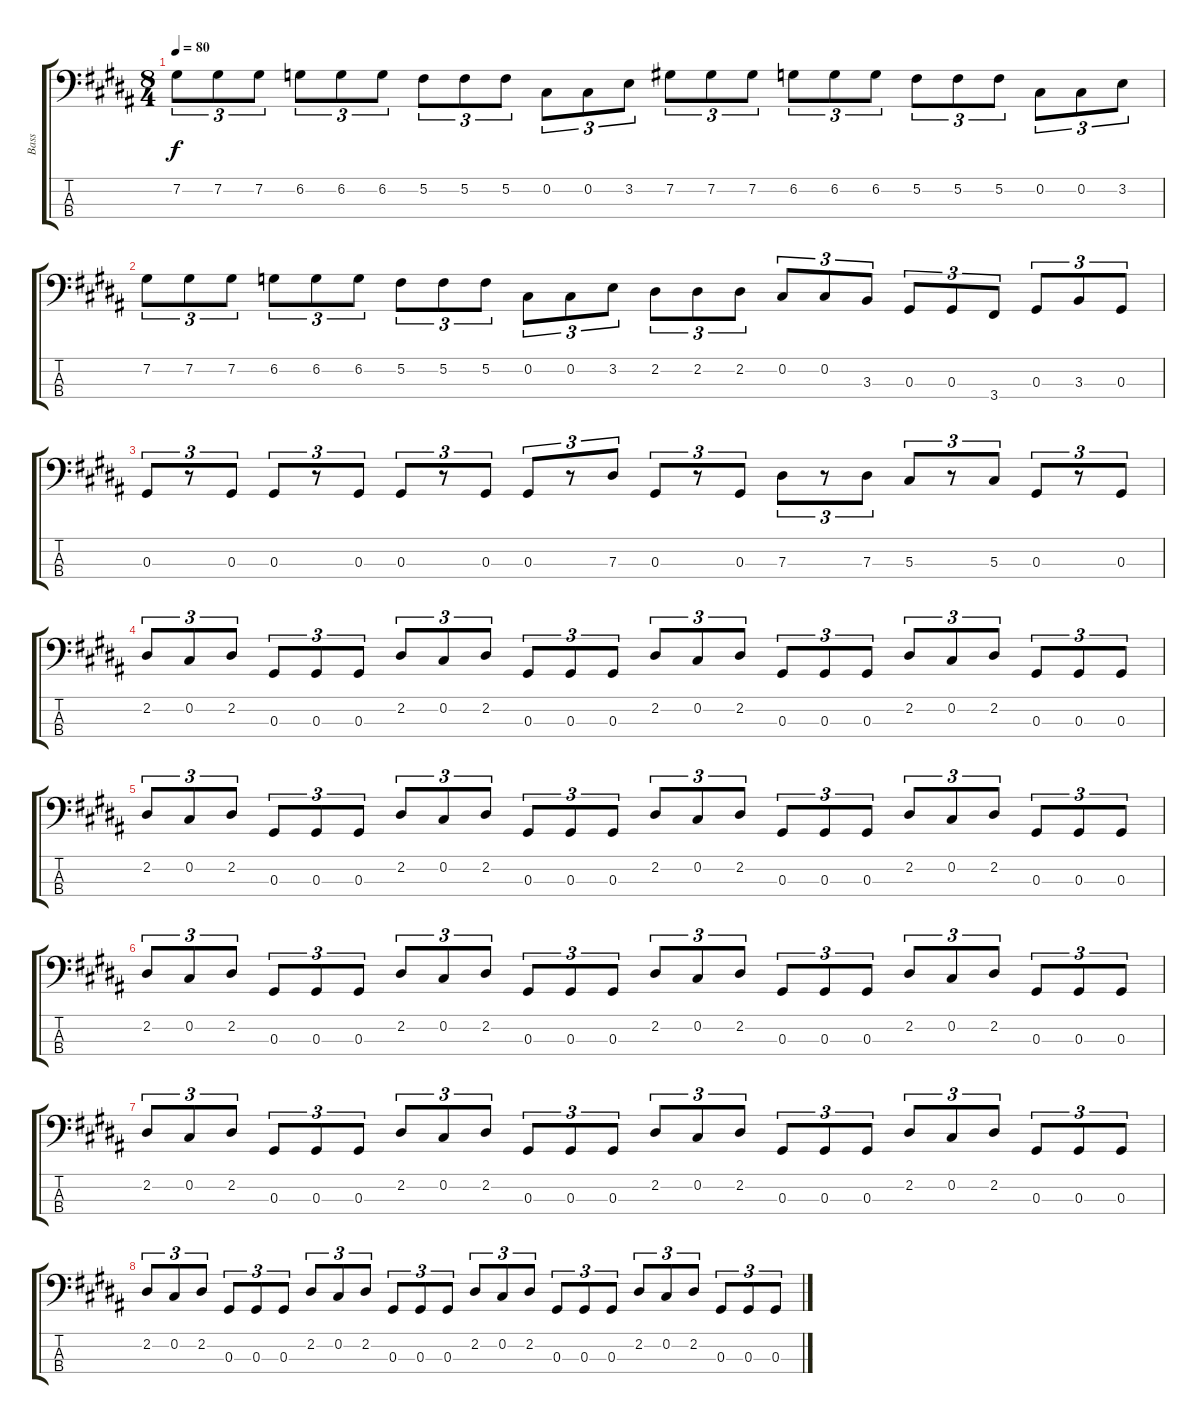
\track ("Bass" "Bass") {instrument electricbassfinger}
\staff {score tabs}
\tuning (Gb2 Db2 Ab1 Eb1) {hide}
\ts (8 4)
\tempo 80
\clef f4
\ks g#minor
7.2.8{tu (3 2) dy f} 7.2.8{tu (3 2)} 7.2.8{tu (3 2)} 6.2.8{tu (3 2)} 6.2.8{tu (3 2)} 6.2.8{tu (3 2)} 5.2.8{tu (3 2)} 5.2.8{tu (3 2)} 5.2.8{tu (3 2)} 0.2.8{tu (3 2)} 0.2.8{tu (3 2)} 3.2.8{tu (3 2)} 7.2.8{tu (3 2)} 7.2.8{tu (3 2)} 7.2.8{tu (3 2)} 6.2.8{tu (3 2)} 6.2.8{tu (3 2)} 6.2.8{tu (3 2)} 5.2.8{tu (3 2)} 5.2.8{tu (3 2)} 5.2.8{tu (3 2)} 0.2.8{tu (3 2)} 0.2.8{tu (3 2)} 3.2.8{tu (3 2)} |
7.2.8{tu (3 2)} 7.2.8{tu (3 2)} 7.2.8{tu (3 2)} 6.2.8{tu (3 2)} 6.2.8{tu (3 2)} 6.2.8{tu (3 2)} 5.2.8{tu (3 2)} 5.2.8{tu (3 2)} 5.2.8{tu (3 2)} 0.2.8{tu (3 2)} 0.2.8{tu (3 2)} 3.2.8{tu (3 2)} 2.2.8{tu (3 2)} 2.2.8{tu (3 2)} 2.2.8{tu (3 2)} 0.2.8{tu (3 2)} 0.2.8{tu (3 2)} 3.3.8{tu (3 2)} 0.3.8{tu (3 2)} 0.3.8{tu (3 2)} 3.4.8{tu (3 2)} 0.3.8{tu (3 2)} 3.3.8{tu (3 2)} 0.3.8{tu (3 2)} |
0.3.8{tu (3 2)} r.8{tu (3 2)} 0.3.8{tu (3 2)} 0.3.8{tu (3 2)} r.8{tu (3 2)} 0.3.8{tu (3 2)} 0.3.8{tu (3 2)} r.8{tu (3 2)} 0.3.8{tu (3 2)} 0.3.8{tu (3 2)} r.8{tu (3 2)} 7.3.8{tu (3 2)} 0.3.8{tu (3 2)} r.8{tu (3 2)} 0.3.8{tu (3 2)} 7.3.8{tu (3 2)} r.8{tu (3 2)} 7.3.8{tu (3 2)} 5.3.8{tu (3 2)} r.8{tu (3 2)} 5.3.8{tu (3 2)} 0.3.8{tu (3 2)} r.8{tu (3 2)} 0.3.8{tu (3 2)} |
2.2.8{tu (3 2)} 0.2.8{tu (3 2)} 2.2.8{tu (3 2)} 0.3.8{tu (3 2)} 0.3.8{tu (3 2)} 0.3.8{tu (3 2)} 2.2.8{tu (3 2)} 0.2.8{tu (3 2)} 2.2.8{tu (3 2)} 0.3.8{tu (3 2)} 0.3.8{tu (3 2)} 0.3.8{tu (3 2)} 2.2.8{tu (3 2)} 0.2.8{tu (3 2)} 2.2.8{tu (3 2)} 0.3.8{tu (3 2)} 0.3.8{tu (3 2)} 0.3.8{tu (3 2)} 2.2.8{tu (3 2)} 0.2.8{tu (3 2)} 2.2.8{tu (3 2)} 0.3.8{tu (3 2)} 0.3.8{tu (3 2)} 0.3.8{tu (3 2)} |
2.2.8{tu (3 2)} 0.2.8{tu (3 2)} 2.2.8{tu (3 2)} 0.3.8{tu (3 2)} 0.3.8{tu (3 2)} 0.3.8{tu (3 2)} 2.2.8{tu (3 2)} 0.2.8{tu (3 2)} 2.2.8{tu (3 2)} 0.3.8{tu (3 2)} 0.3.8{tu (3 2)} 0.3.8{tu (3 2)} 2.2.8{tu (3 2)} 0.2.8{tu (3 2)} 2.2.8{tu (3 2)} 0.3.8{tu (3 2)} 0.3.8{tu (3 2)} 0.3.8{tu (3 2)} 2.2.8{tu (3 2)} 0.2.8{tu (3 2)} 2.2.8{tu (3 2)} 0.3.8{tu (3 2)} 0.3.8{tu (3 2)} 0.3.8{tu (3 2)} |
2.2.8{tu (3 2)} 0.2.8{tu (3 2)} 2.2.8{tu (3 2)} 0.3.8{tu (3 2)} 0.3.8{tu (3 2)} 0.3.8{tu (3 2)} 2.2.8{tu (3 2)} 0.2.8{tu (3 2)} 2.2.8{tu (3 2)} 0.3.8{tu (3 2)} 0.3.8{tu (3 2)} 0.3.8{tu (3 2)} 2.2.8{tu (3 2)} 0.2.8{tu (3 2)} 2.2.8{tu (3 2)} 0.3.8{tu (3 2)} 0.3.8{tu (3 2)} 0.3.8{tu (3 2)} 2.2.8{tu (3 2)} 0.2.8{tu (3 2)} 2.2.8{tu (3 2)} 0.3.8{tu (3 2)} 0.3.8{tu (3 2)} 0.3.8{tu (3 2)} |
2.2.8{tu (3 2)} 0.2.8{tu (3 2)} 2.2.8{tu (3 2)} 0.3.8{tu (3 2)} 0.3.8{tu (3 2)} 0.3.8{tu (3 2)} 2.2.8{tu (3 2)} 0.2.8{tu (3 2)} 2.2.8{tu (3 2)} 0.3.8{tu (3 2)} 0.3.8{tu (3 2)} 0.3.8{tu (3 2)} 2.2.8{tu (3 2)} 0.2.8{tu (3 2)} 2.2.8{tu (3 2)} 0.3.8{tu (3 2)} 0.3.8{tu (3 2)} 0.3.8{tu (3 2)} 2.2.8{tu (3 2)} 0.2.8{tu (3 2)} 2.2.8{tu (3 2)} 0.3.8{tu (3 2)} 0.3.8{tu (3 2)} 0.3.8{tu (3 2)} |
2.2.8{tu (3 2)} 0.2.8{tu (3 2)} 2.2.8{tu (3 2)} 0.3.8{tu (3 2)} 0.3.8{tu (3 2)} 0.3.8{tu (3 2)} 2.2.8{tu (3 2)} 0.2.8{tu (3 2)} 2.2.8{tu (3 2)} 0.3.8{tu (3 2)} 0.3.8{tu (3 2)} 0.3.8{tu (3 2)} 2.2.8{tu (3 2)} 0.2.8{tu (3 2)} 2.2.8{tu (3 2)} 0.3.8{tu (3 2)} 0.3.8{tu (3 2)} 0.3.8{tu (3 2)} 2.2.8{tu (3 2)} 0.2.8{tu (3 2)} 2.2.8{tu (3 2)} 0.3.8{tu (3 2)} 0.3.8{tu (3 2)} 0.3.8{tu (3 2)}
